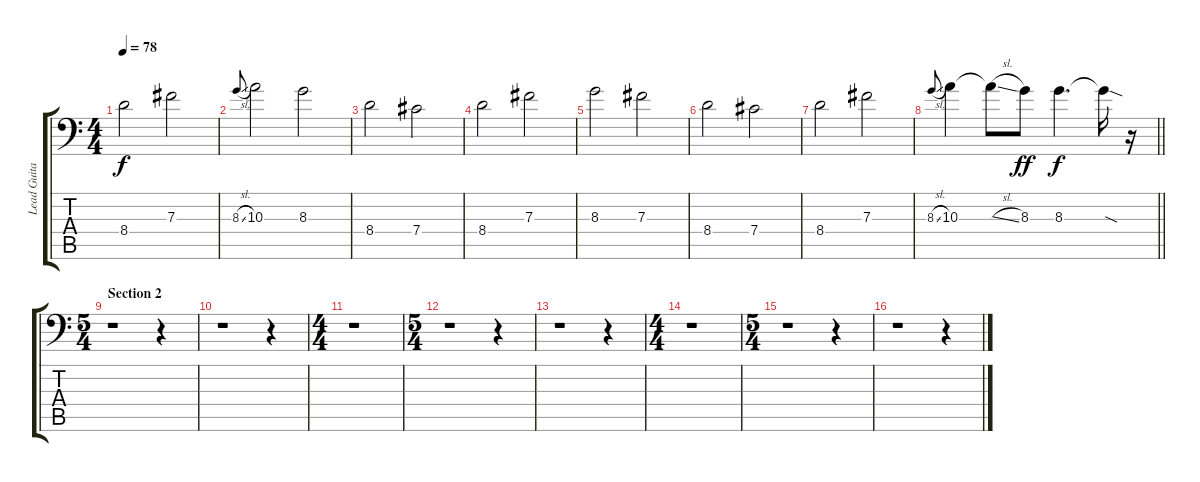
\track ("Lead Guitar 1 (Distortion)" "Lead Guita") {instrument overdrivenguitar}
\staff {score tabs}
\tuning (Ab3 Eb3 B2 Gb2 Db2 Ab1) {hide}
\ts (4 4)
\tempo 78
\clef f4
\ks c
8.4.2{dy f} 7.3.2 |
8.3{sl}.8{gr onbeat} 10.3.2 8.3.2 |
8.4.2 7.4.2 |
8.4.2 7.3.2 |
8.3.2 7.3.2 |
8.4.2 7.4.2 |
8.4.2 7.3.2 |
\barLineRight lightlight
8.3{sl}.8{gr onbeat} 10.3.4 10.3{sl t}.8 8.3.8{dy ff} 8.3.4{d dy f} 8.3{sod t}.16 r.16 |
\ts (5 4)
\section ("" "Section 2")
r.1 r.4 |
r.1 r.4 |
\ts (4 4)
r.1 |
\ts (5 4)
r.1 r.4 |
r.1 r.4 |
\ts (4 4)
r.1 |
\ts (5 4)
r.1 r.4 |
r.1 r.4
